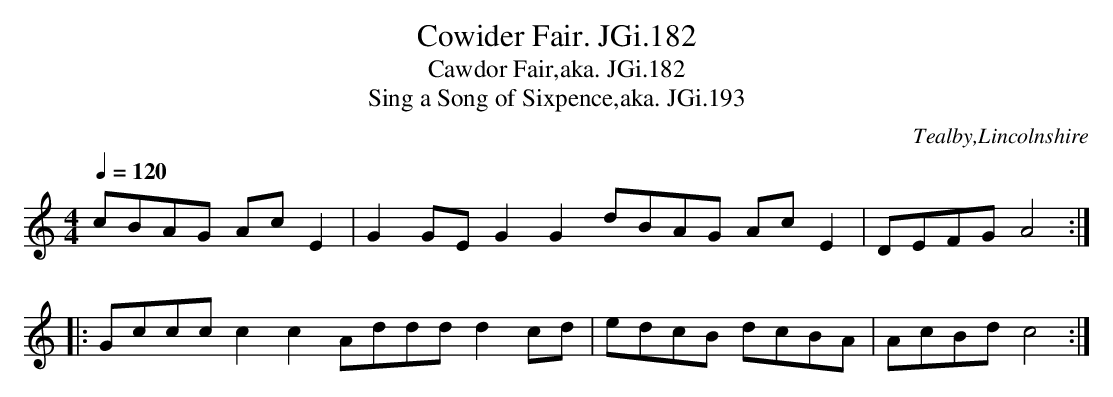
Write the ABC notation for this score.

X:1
T:Cowider Fair. JGi.182
T:Cawdor Fair,aka. JGi.182
T:Sing a Song of Sixpence,aka. JGi.193
L:1/8
M:4/4
O:Tealby,Lincolnshire
Q:1/4=120
K:C
cBAG AcE2|G2GEG2G2dBAG AcE2|DEFGA4:|
|:Gcccc2c2Adddd2cd|edcB dcBA|AcBdc4:|
